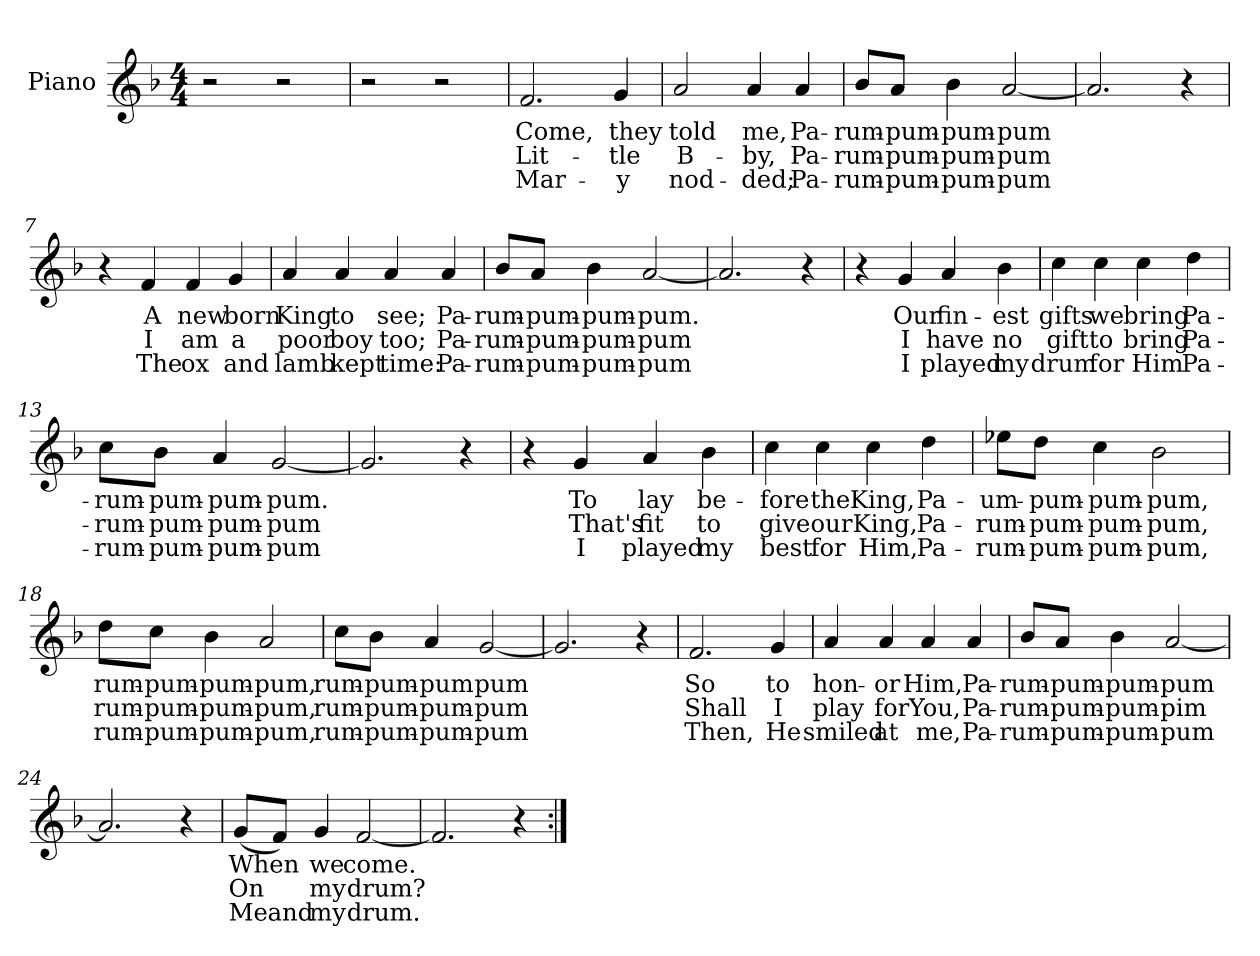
**kern	**text	**text	**text
*part1	*part1	*part1	*part1
*staff1	*staff1	*staff1	*staff1
*I"Piano	*	*	*
*I'Pno.	*	*	*
*clefG2	*	*	*
*k[b-]	*	*	*
*F:	*	*	*
*M4/4	*	*	*
=1	=1	=1	=1
2r	.	.	.
2r	.	.	.
=2	=2	=2	=2
2r	.	.	.
2r	.	.	.
=3	=3	=3	=3
2.f/	Come,	Lit-	Mar-
4g/	they	-tle	-y
=4	=4	=4	=4
2a/	told	B-	nod-
4a/	me,	-by,	-ded;
4a/	Pa-	Pa-	Pa-
=5	=5	=5	=5
8b-/L	-rum-	-rum-	-rum-
8a/J	-pum-	-pum-	-pum-
4b-\	-pum-	-pum-	-pum-
[2a/	-pum	-pum	-pum
=6	=6	=6	=6
2.a/]	.	.	.
4r	.	.	.
!!LO:LB:g=z
=7	=7	=7	=7
4r	.	.	.
4f/	A	I	The
4f/	new	am	ox
4g/	born	a	and
=8	=8	=8	=8
4a/	King	poor	lamb
4a/	to	boy	kept
4a/	see;	too;	time:
4a/	Pa-	Pa-	Pa-
=9	=9	=9	=9
8b-/L	-rum-	-rum-	rum-
8a/J	-pum-	-pum-	-pum-
4b-\	-pum-	-pum-	-pum-
[2a/	-pum.	-pum	-pum
=10	=10	=10	=10
2.a/]	.	.	.
4r	.	.	.
!!LO:LB:g=z
=11	=11	=11	=11
4r	.	.	.
4g/	Our	I	I
4a/	fin-	have	played
4b-\	-est	no	my
=12	=12	=12	=12
4cc\	gifts	gift	drum
4cc\	we	to	for
4cc\	bring	bring	Him
4dd\	Pa-	Pa-	Pa-
=13	=13	=13	=13
8cc\L	-rum-	-rum-	-rum-
8b-\J	-pum-	-pum-	-pum-
4a/	-pum-	-pum-	-pum-
[2g/	-pum.	-pum	-pum
=14	=14	=14	=14
2.g/]	.	.	.
4r	.	.	.
!!LO:LB:g=z
=15	=15	=15	=15
4r	.	.	.
4g/	To	That's	I
4a/	lay	fit	played
4b-\	be-	to	my
=16	=16	=16	=16
4cc\	-fore	give	best
4cc\	the	our	for
4cc\	King,	King,	Him,
4dd\	Pa-	Pa-	Pa-
=17	=17	=17	=17
8ee-X\L	-um-	rum-	-rum-
8dd\J	-pum-	-pum-	-pum-
4cc\	-pum-	-pum-	-pum-
2b-\	-pum,	-pum,	-pum,
=18	=18	=18	=18
8dd\L	rum-	rum-	rum-
8cc\J	-pum-	-pum-	-pum-
4b-\	-pum-	-pum-	-pum-
2a/	-pum,	-pum,	-pum,
!!LO:LB:g=z
=19	=19	=19	=19
8cc\L	rum-	rum-	rum-
8b-\J	-pum-	-pum-	-pum-
4a/	-pum	-pum-	-pum-
[2g/	pum	-pum	-pum
=20	=20	=20	=20
2.g/]	.	.	.
4r	.	.	.
=21	=21	=21	=21
2.f/	So	Shall	Then,
4g/	to	I	He
=22	=22	=22	=22
4a/	hon-	play	smiled
4a/	-or	for	at
4a/	Him,	You,	me,
4a/	Pa-	Pa-	Pa-
!!LO:LB:g=z
=23	=23	=23	=23
8b-/L	-rum-	-rum-	-rum-
8a/J	-pum-	-pum-	-pum-
4b-\	-pum-	-pum-	-pum-
[2a/	-pum	-pim	-pum
=24	=24	=24	=24
2.a/]	.	.	.
4r	.	.	.
=25	=25	=25	=25
(8g/L	When	On	Me
8f/J)	.	.	and
4g/	we	my	my
[2f/	come.	drum?	drum.
=26	=26	=26	=26
2.f/]	.	.	.
4r	.	.	.
=:|!	=:|!	=:|!	=:|!
*-	*-	*-	*-
